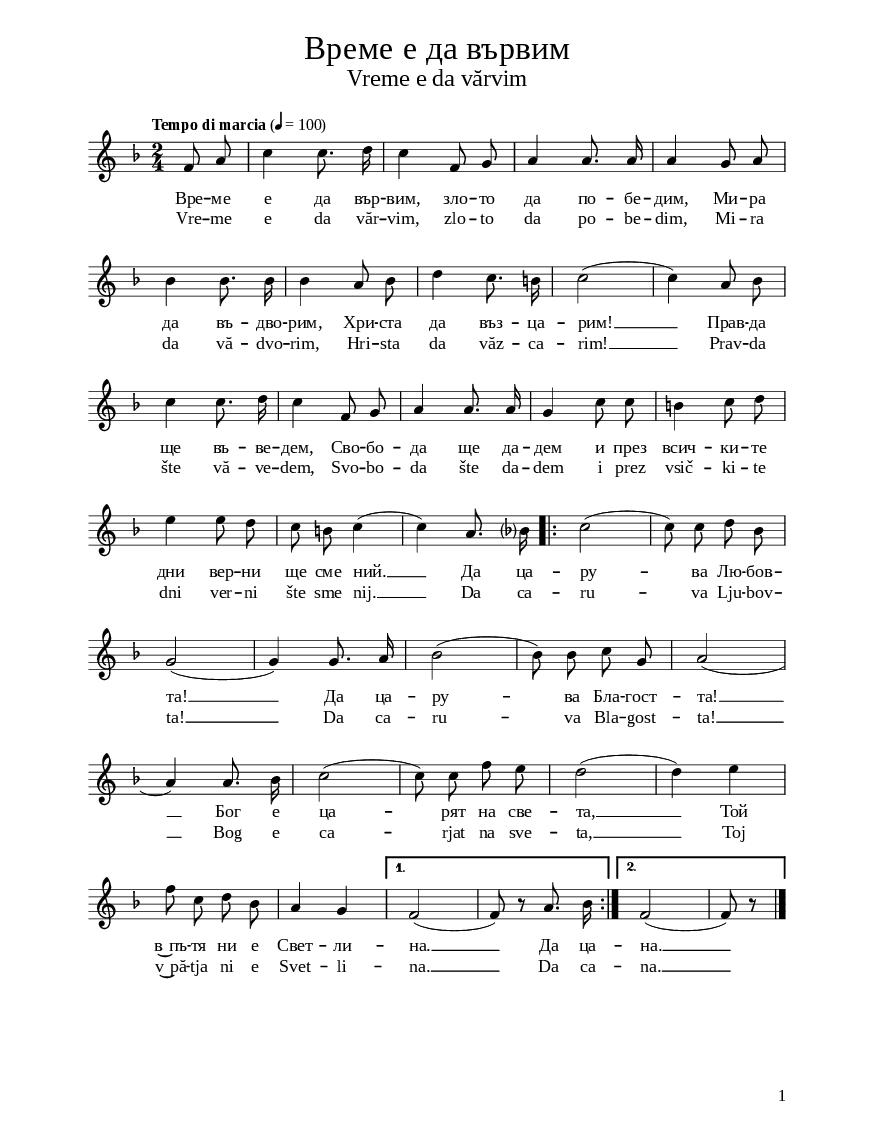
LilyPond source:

\version "2.24.1"

% include paper part and global functions
\include "include/globals.ily"

\bookpart {
  \label #'ref042
  \tocItem \markup "Време е да вървим – Vreme e da vărvim"
  \include "include/bookpart-paper.ily"
  \score {
    \include "include/score-layout.ily"

    \new Voice \absolute  {
      \clef treble
      \key f \major
      \time 2/4
      \tempoFunc "Tempo di marcia" 4 "100"
      \autoBeamOff
      \autoBeamOff
      \partial 4

      f'8 a'8 | c''4 c''8. d''16 |  c''4 f'8 g'8 | a'4 a'8. a'16 | a'4 g'8 a'8  \break

      bes'4 bes'8. bes'16 | bes'4 a'8 bes'8 | d''4 c''8. b'16 | c''2 (| c''4) a'8 bes'8 | \break

      c''4 c''8. d''16 | c''4 f'8 g'8 | a'4 a'8. a'16 | g'4 c''8 c''8 | b'4 c''8 d''8| \break


      e''4 e''8 d''8 | c''8 b'8 c''4 (| c''4) a'8. bes'?16 | \repeat volta 2 {
        c''2 (| c''8) c''8 d''8 bes'8  |\break

        g'2 (| g'4 ) g'8. a'16| bes'2 ( |  bes'8 ) bes'8 c''8 g'8|   a'2 ( | \break

        a'4 ) a'8. bes'16| c''2 ( | c''8 ) c''8 f''8 e''8 | d''2 (|d''4 ) e''4 \break

        f''8 c''8 d''8 bes'8 | a'4 g'4 |
      } \alternative { { f'2 ( | f'8 ) r8 a'8. bes'16 | } { f'2 (| f' 8 ) r8 \bar "|." \break } }

    }

    \addlyrics {
      Вре -- ме е да вър -- вим, зло -- то да по -- бе -- дим, Ми -- ра
      да въ -- дво -- рим, Хри -- ста да въз -- ца -- рим! __   Прав -- да
      ще въ -- ве -- дем, Сво -- бо -- да ще да -- дем и през всич -- ки -- те
      дни вер -- ни ще сме ний. __  Да ца -- ру -- ва Лю -- бов -- та! __
      Да ца -- ру -- ва Бла -- гост -- та! __
      Бог е ца -- рят на све -- та, __  Той в~пъ -- тя ни е Свет -- ли  -- на. __ Да ца -- на. __ 
    }
    \addlyrics {
      Vre -- me e da văr -- vim, zlo -- to da po -- be -- dim, Mi -- ra
      da vă -- dvo -- rim, Hri -- sta da văz -- ca -- rim! __   Prav -- da
      šte vă -- ve -- dem, Svo -- bo -- da šte da -- dem i prez vsič -- ki -- te
      dni ver -- ni šte sme nij. __  Da ca -- ru -- va Lju -- bov -- ta! __ 
      Da ca -- ru -- va Bla -- gost -- ta! __ 
      Bog e ca -- rjat na sve -- ta, __  Toj v~pă -- tja ni e Svet -- li  -- na. __ Da ca -- na. __ 
    }

    \header {
      title = \titleFunc "Време е да вървим" "Vreme e da vărvim"
    }

    \midi{}

  } % score

  \pageBreak

  \markup \fontsize #bgCoupletFontSize {
    \hspace #8
    \override #`(baseline-skip . ,bgCoupletBaselineSkip)
    \column {

      \line { 2. Бързо да полетим, }
      \line {   "   " мощно да възтръбим, }
      \line {   "   " Радост да възвестим,  }
      \line {   "   " Вяра да съживим! }
      \line {  "   " Ще огрей пак света }
      \line {   "   " в първата красота, }
      \line {   "   " Свобода, Мир и ред  }
      \line {   "   " ще владеят вред. }
      \line { "   " }
      \line { "   " \italic {Припев ... } }
    }

    \hspace #5
    \override #`(baseline-skip . ,bgCoupletBaselineSkip)
    \column {

      \line { 2. Bărzo da poletim, }
      \line {   "   " moštno da văztrăbim, }
      \line {   "   " Radost da văzvestim,  }
      \line {   "   " Vjara da săživim! }
      \line {  "   " Šte ogrej pak sveta }
      \line {   "   " v părvata krasota, }
      \line {   "   " Svoboda, Mir i red  }
      \line {   "   " šte vladejat vred. }
      \line { "   " }
      \line { "   " \italic {Pripev ... } }
    }
    %column
  } % markup

  \markup \empty-two
  % include foreign translation(s) of the song
  \version "2.18.2"

%\markup {  \vspace #1.9 }

\markup {  \hspace #25   \huge\bold " Es ist Zeit, dass wir gehen"  }

\markup {
    \hspace #1
    \fontsize #+1 {
      
      \halign #-1.5 {
  
  
     
    \column {
    
       \line { " " }


\line { 1. Es ist Zeit, dass wir gehen, }

\line { " "dass wir das Böse besiegen, }

\line { " "dass wir den Frieden wiederherstellen,}

\line { " "dass wir Christus herrschen lassen! }

\line { " "Gerechtigkeit werden wir einführen, }

\line { " "Freiheit werden wir geben, }

\line { " "und in allen Tagen}

\line { " "werden wir treu sein.}
\line { " " }

 \line { "   " \italic { Refrain :}  }

\line { " "Möge die Liebe herrschen }

\line { " "möge die Güte herrschen!}

\line { " "Gott ist der König der Welt; }

\line { " "Er ist das Licht auf unserem Weg.}
\line { " " }

\line { 2. Lasst uns schnell losfliegen }

\line { " "mächtig posaunen, }

\line { " "lasst uns die Freude verkünden,}

\line { " "den Glauben wiederbeleben!} 

\line { " "Die Welt wird wieder beschienen werden, }

\line { " "in der ersten Schönheit, }

\line { " "Freiheit, Frieden und Ordnung werden überall walten!}
\line { " " }

 \line { "   " \italic { Refrain :}  }

\line { " "Möge die Liebe herrschen!}

\line { " "Möge die Güte herrschen!}

\line { " "Gott ist der König der Welt,}

\line { " "Er ist Lich auf unserem Weg.}

                
                  }
       
    }    
    }
}
%}


} % bookpart
